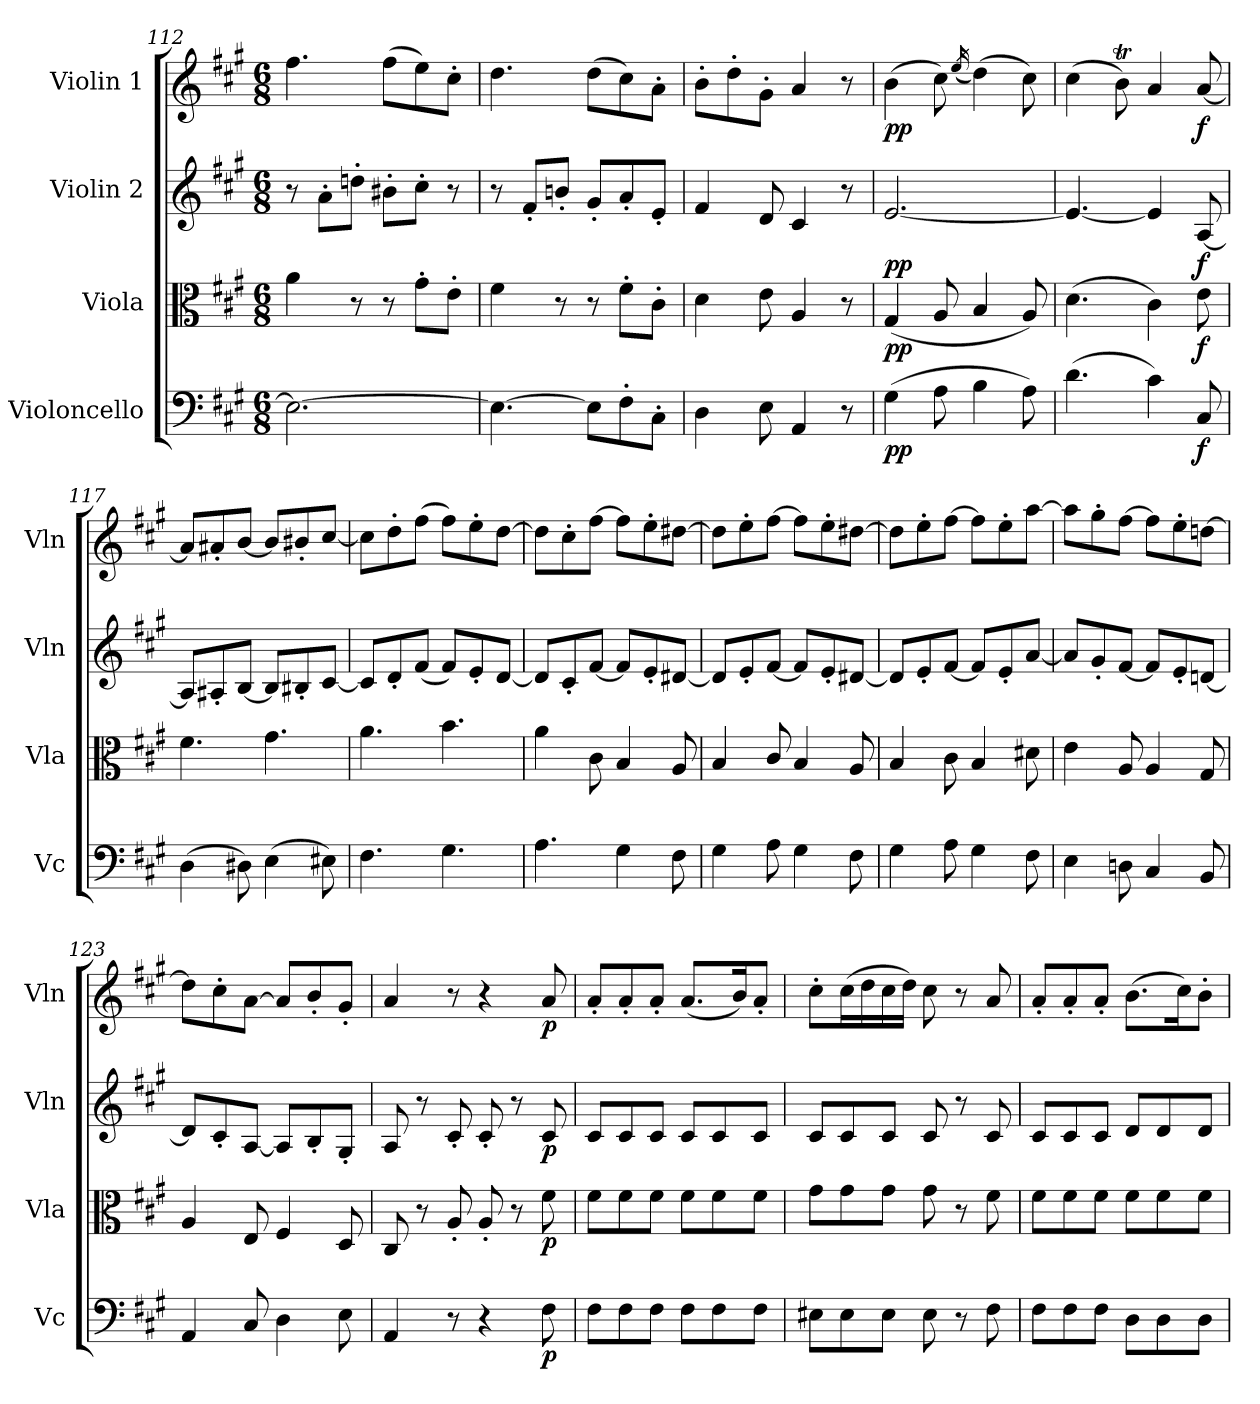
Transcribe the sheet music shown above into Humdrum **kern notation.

**kern	**dynam	**kern	**dynam	**kern	**dynam	**kern	**dynam
*part4	*part4	*part3	*part3	*part2	*part2	*part1	*part1
*staff4	*staff4	*staff3	*staff3	*staff2	*staff2	*staff1	*staff1
*I"Violoncello	*	*I"Viola	*	*I"Violin 2	*	*I"Violin 1	*
*I'Vc	*	*I'Vla	*	*I'Vln	*	*I'Vln	*
*clefF4	*	*clefC3	*	*clefG2	*	*clefG2	*
*k[f#c#g#]	*	*k[f#c#g#]	*	*k[f#c#g#]	*	*k[f#c#g#]	*
*M6/8	*	*M6/8	*	*M6/8	*	*M6/8	*
=112	=112	=112	=112	=112	=112	=112	=112
2.E\_	.	4a\	.	8r	.	4.ff#\	.
.	.	.	.	8a'\L	.	.	.
.	.	8r	.	8ddn'\J	.	.	.
.	.	8r	.	8b#X'\L	.	(8ff#\L	.
.	.	8g#'\L	.	8cc#'\J	.	8ee\)	.
.	.	8e'\J	.	8r	.	8cc#'\J	.
=113	=113	=113	=113	=113	=113	=113	=113
4.E\_	.	4f#\	.	8r	.	4.dd\	.
.	.	.	.	8f#'/L	.	.	.
.	.	8r	.	8bn'/J	.	.	.
8E\L]	.	8r	.	8g#'/L	.	(8dd\L	.
8F#'\	.	8f#'\L	.	8a'/	.	8cc#\)	.
8C#'\J	.	8c#'\J	.	8e'/J	.	8a'\J	.
=114	=114	=114	=114	=114	=114	=114	=114
4D\	.	4d\	.	4f#/	.	8b'\L	.
.	.	.	.	.	.	8dd'\	.
8E\	.	8e\	.	8d/	.	8g#'\J	.
4AA/	.	4A/	.	4c#/	.	4a/	.
8r	.	8r	.	8r	.	8r	.
!!LO:PB:g=z
=115	=115	=115	=115	=115	=115	=115	=115
!	!LO:DY:b	!	!LO:DY:b	!	!LO:DY:b	!	!LO:DY:b
(4G#\	pp	(4G#/	pp	[2.e/	pp	(4b\	pp
8A\	.	8A/	.	.	.	8cc#\)	.
.	.	.	.	.	.	(16qee/	.
4B\	.	4B/	.	.	.	(4dd\)	.
8A\)	.	8A/)	.	.	.	8cc#\)	.
=116	=116	=116	=116	=116	=116	=116	=116
(4.d\	.	(4.d\	.	4.e/_	.	(4cc#\	.
.	.	.	.	.	.	8bT\)	.
4c#\)	.	4c#\)	.	4e/]	.	4a/	.
!	!LO:DY:b	!	!LO:DY:b	!	!LO:DY:b	!	!LO:DY:b
8C#/	f	8e\	f	[8A/	f	[8a/	f
=117	=117	=117	=117	=117	=117	=117	=117
(4D\	.	4.f#\	.	8A/L]	.	8a/L]	.
.	.	.	.	8A#X'/	.	8a#X'/	.
8D#X\)	.	.	.	[8B/J	.	[8b/J	.
(4E\	.	4.g#\	.	8B/L]	.	8b/L]	.
.	.	.	.	8B#X'/	.	8b#X'/	.
8E#X\)	.	.	.	[8c#/J	.	[<8cc#/J	.
=118	=118	=118	=118	=118	=118	=118	=118
4.F#\	.	4.a\	.	8c#/L]	.	8cc#\L]	.
.	.	.	.	8d'/	.	8dd'\	.
.	.	.	.	(8f#/J	.	(8ff#\J	.
4.G#\	.	4.b\	.	8f#/L)	.	8ff#\L)	.
.	.	.	.	8e'/	.	8ee'\	.
.	.	.	.	[8d/J	.	[8dd\J	.
!!LO:LB:g=z
=119	=119	=119	=119	=119	=119	=119	=119
4.A\	.	4a\	.	8d/L]	.	8dd\L]	.
.	.	.	.	8c#'/	.	8cc#'\	.
.	.	8c#\	.	[8f#/J	.	[8ff#\J	.
4G#\	.	4B/	.	8f#/L]	.	8ff#\L]	.
.	.	.	.	8e'/	.	8ee'\	.
8F#\	.	8A/	.	[8d#X/J	.	[8dd#X\J	.
=120	=120	=120	=120	=120	=120	=120	=120
4G#\	.	4B/	.	8d#/L]	.	8dd#\L]	.
.	.	.	.	8e'/	.	8ee'\	.
8A\	.	8c#/	.	[8f#/J	.	[8ff#\J	.
4G#\	.	4B/	.	8f#/L]	.	8ff#\L]	.
.	.	.	.	8e'/	.	8ee'\	.
8F#\	.	8A/	.	[8d#X/J	.	[8dd#X\J	.
=121	=121	=121	=121	=121	=121	=121	=121
4G#\	.	4B/	.	8d#/L]	.	8dd#\L]	.
.	.	.	.	8e'/	.	8ee'\	.
8A\	.	8c#\	.	[8f#/J	.	[8ff#\J	.
4G#\	.	4B/	.	8f#/L]	.	8ff#\L]	.
.	.	.	.	8e'/	.	8ee'\	.
8F#\	.	8d#X\	.	[8a/J	.	[8aa\J	.
=122	=122	=122	=122	=122	=122	=122	=122
4E\	.	4e\	.	8a/L]	.	8aa\L]	.
.	.	.	.	8g#'/	.	8gg#'\	.
8Dn\	.	8A/	.	[8f#/J	.	[8ff#\J	.
4C#/	.	4A/	.	8f#/L]	.	8ff#\L]	.
.	.	.	.	8e'/	.	8ee'\	.
8BB/	.	8G#/	.	[8dn/J	.	[8ddn\J	.
!!LO:LB:g=z
=123	=123	=123	=123	=123	=123	=123	=123
4AA/	.	4A/	.	8d/L]	.	8dd\L]	.
.	.	.	.	8c#'/	.	8cc#'\	.
8C#/	.	8E/	.	[8A/J	.	[8a\J	.
4D\	.	4F#/	.	8A/L]	.	8a/L]	.
.	.	.	.	8B'/	.	8b'/	.
8E\	.	8D/	.	8G#'/J	.	8g#'/J	.
=124	=124	=124	=124	=124	=124	=124	=124
4AA/	.	8C#/	.	8A/	.	4a/	.
.	.	8r	.	8r	.	.	.
8r	.	8A'/	.	8c#'/	.	8r	.
4r	.	8A'/	.	8c#'/	.	4r	.
.	.	8r	.	8r	.	.	.
!	!LO:DY:b	!	!LO:DY:b	!	!LO:DY:b	!	!LO:DY:b
8F#\	p	8f#\	p	8c#/	p	8a/	p
=125	=125	=125	=125	=125	=125	=125	=125
8F#\L	.	8f#\L	.	8c#/L	.	8a'/L	.
8F#\	.	8f#\	.	8c#/	.	8a'/	.
8F#\J	.	8f#\J	.	8c#/J	.	8a'/J	.
8F#\L	.	8f#\L	.	8c#/L	.	(8.a/L	.
8F#\	.	8f#\	.	8c#/	.	.	.
.	.	.	.	.	.	16b/K)	.
8F#\J	.	8f#\J	.	8c#/J	.	8a'/J	.
=126	=126	=126	=126	=126	=126	=126	=126
8E#X\L	.	8g#\L	.	8c#/L	.	8cc#'\L	.
8E#\	.	8g#\	.	8c#/	.	(16cc#\L	.
.	.	.	.	.	.	16dd\	.
8E#\J	.	8g#\J	.	8c#/J	.	16cc#\	.
.	.	.	.	.	.	16dd\JJ)	.
8E#\	.	8g#\	.	8c#/	.	8cc#\	.
8r	.	8r	.	8r	.	8r	.
8F#\	.	8f#\	.	8c#/	.	8a/	.
!!LO:LB:g=z
=127	=127	=127	=127	=127	=127	=127	=127
8F#\L	.	8f#\L	.	8c#/L	.	8a'/L	.
8F#\	.	8f#\	.	8c#/	.	8a'/	.
8F#\J	.	8f#\J	.	8c#/J	.	8a'/J	.
8D\L	.	8f#\L	.	8d/L	.	(8.b\L	.
8D\	.	8f#\	.	8d/	.	.	.
.	.	.	.	.	.	16cc#\K)	.
8D\J	.	8f#\J	.	8d/J	.	8b'\J	.
=	=	=	=	=	=	=	=
*-	*-	*-	*-	*-	*-	*-	*-
